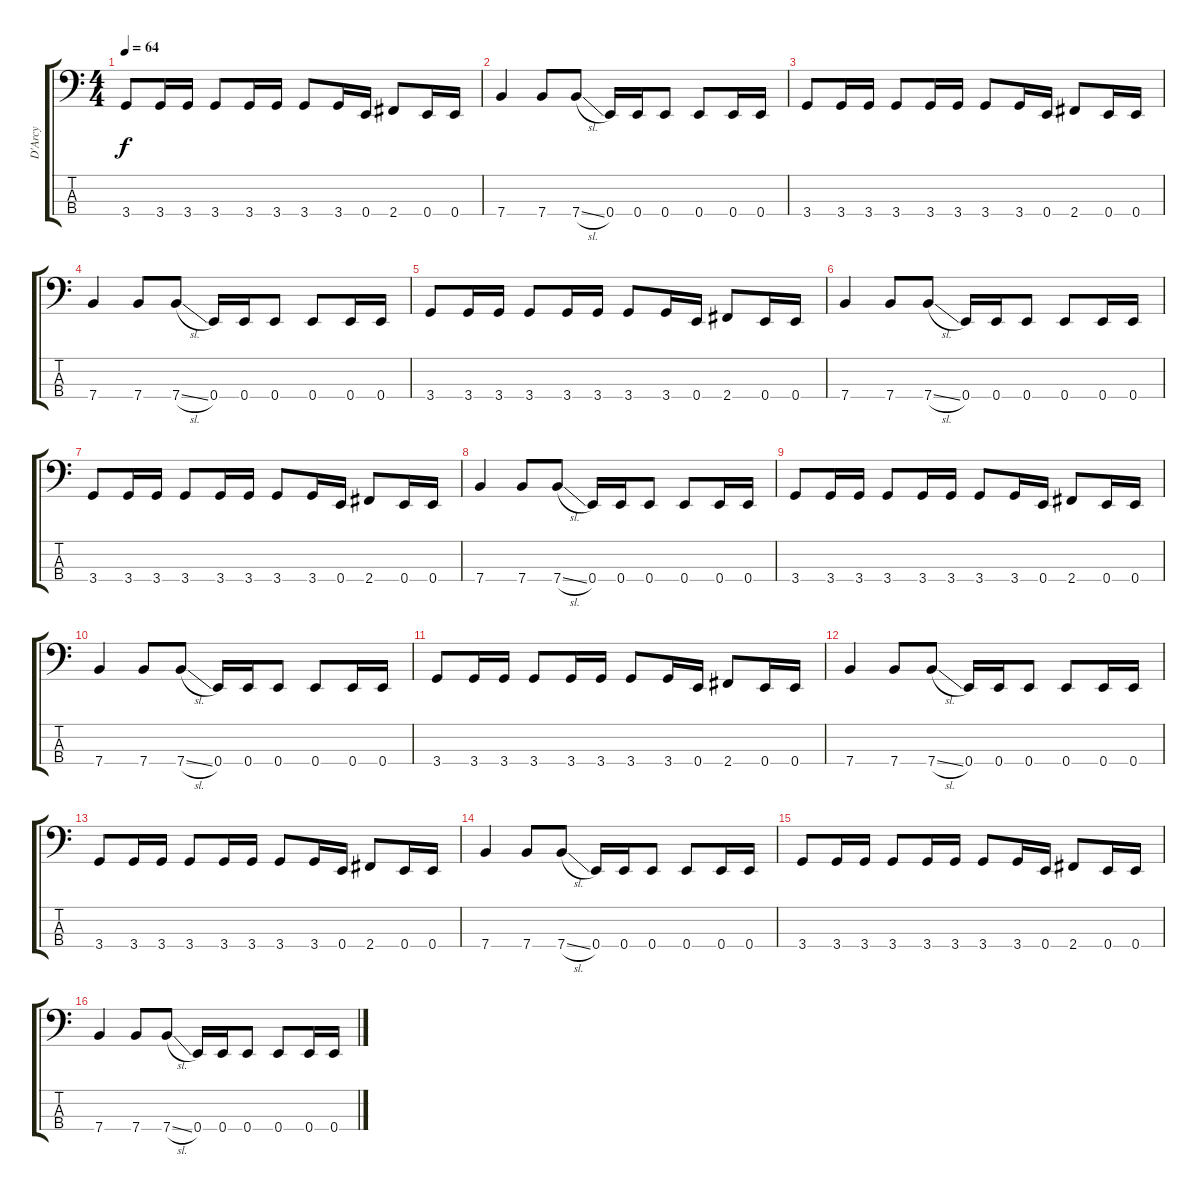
\track ("D'Arcy" "D'Arcy") {instrument electricbassfinger}
\staff {score tabs}
\tuning (G2 D2 A1 E1) {hide}
\ts (4 4)
\tempo 64
\clef f4
\ks c
3.4.8{dy f} 3.4.16 3.4.16 3.4.8 3.4.16 3.4.16 3.4.8 3.4.16 0.4.16 2.4.8 0.4.16 0.4.16 |
7.4.4 7.4.8 7.4{sl}.8 0.4.16 0.4.16 0.4.8 0.4.8 0.4.16 0.4.16 |
3.4.8 3.4.16 3.4.16 3.4.8 3.4.16 3.4.16 3.4.8 3.4.16 0.4.16 2.4.8 0.4.16 0.4.16 |
7.4.4 7.4.8 7.4{sl}.8 0.4.16 0.4.16 0.4.8 0.4.8 0.4.16 0.4.16 |
3.4.8 3.4.16 3.4.16 3.4.8 3.4.16 3.4.16 3.4.8 3.4.16 0.4.16 2.4.8 0.4.16 0.4.16 |
7.4.4 7.4.8 7.4{sl}.8 0.4.16 0.4.16 0.4.8 0.4.8 0.4.16 0.4.16 |
3.4.8 3.4.16 3.4.16 3.4.8 3.4.16 3.4.16 3.4.8 3.4.16 0.4.16 2.4.8 0.4.16 0.4.16 |
7.4.4 7.4.8 7.4{sl}.8 0.4.16 0.4.16 0.4.8 0.4.8 0.4.16 0.4.16 |
3.4.8 3.4.16 3.4.16 3.4.8 3.4.16 3.4.16 3.4.8 3.4.16 0.4.16 2.4.8 0.4.16 0.4.16 |
7.4.4 7.4.8 7.4{sl}.8 0.4.16 0.4.16 0.4.8 0.4.8 0.4.16 0.4.16 |
3.4.8 3.4.16 3.4.16 3.4.8 3.4.16 3.4.16 3.4.8 3.4.16 0.4.16 2.4.8 0.4.16 0.4.16 |
7.4.4 7.4.8 7.4{sl}.8 0.4.16 0.4.16 0.4.8 0.4.8 0.4.16 0.4.16 |
3.4.8 3.4.16 3.4.16 3.4.8 3.4.16 3.4.16 3.4.8 3.4.16 0.4.16 2.4.8 0.4.16 0.4.16 |
7.4.4 7.4.8 7.4{sl}.8 0.4.16 0.4.16 0.4.8 0.4.8 0.4.16 0.4.16 |
3.4.8 3.4.16 3.4.16 3.4.8 3.4.16 3.4.16 3.4.8 3.4.16 0.4.16 2.4.8 0.4.16 0.4.16 |
7.4.4 7.4.8 7.4{sl}.8 0.4.16 0.4.16 0.4.8 0.4.8 0.4.16 0.4.16
